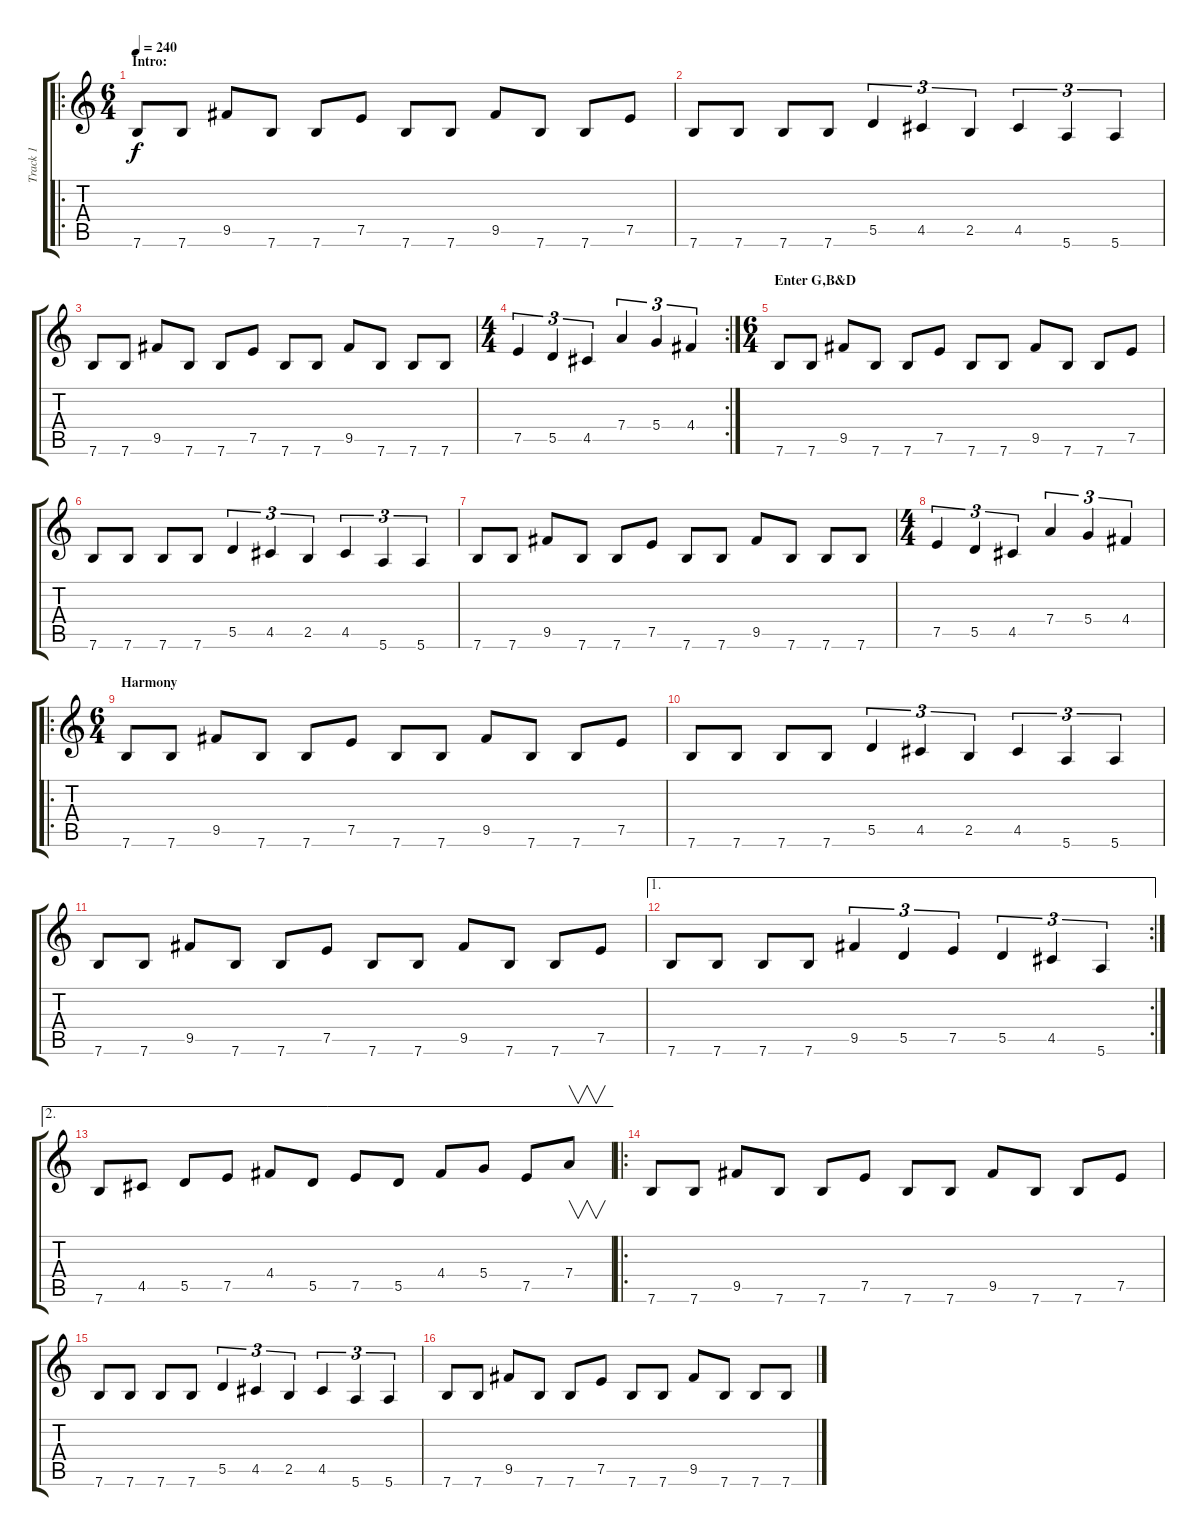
\track ("Track 1" "Track 1") {instrument distortionguitar}
\staff {score tabs}
\tuning (E4 B3 G3 D3 A2 E2) {hide}
\ro
\ts (6 4)
\section ("" "Intro:")
\tempo 240
\clef g2
\ks c
7.6.8{dy f instrument distortionguitar} 7.6.8 9.5.8 7.6.8 7.6.8 7.5.8 7.6.8 7.6.8 9.5.8 7.6.8 7.6.8 7.5.8 |
7.6.8 7.6.8 7.6.8 7.6.8 5.5.4{tu (3 2)} 4.5.4{tu (3 2)} 2.5.4{tu (3 2)} 4.5.4{tu (3 2)} 5.6.4{tu (3 2)} 5.6.4{tu (3 2)} |
7.6.8 7.6.8 9.5.8 7.6.8 7.6.8 7.5.8 7.6.8 7.6.8 9.5.8 7.6.8 7.6.8 7.6.8 |
\rc 2
\ts (4 4)
7.5.4{tu (3 2)} 5.5.4{tu (3 2)} 4.5.4{tu (3 2)} 7.4.4{tu (3 2)} 5.4.4{tu (3 2)} 4.4.4{tu (3 2)} |
\ts (6 4)
\section ("" "Enter G,B&D")
7.6.8 7.6.8 9.5.8 7.6.8 7.6.8 7.5.8 7.6.8 7.6.8 9.5.8 7.6.8 7.6.8 7.5.8 |
7.6.8 7.6.8 7.6.8 7.6.8 5.5.4{tu (3 2)} 4.5.4{tu (3 2)} 2.5.4{tu (3 2)} 4.5.4{tu (3 2)} 5.6.4{tu (3 2)} 5.6.4{tu (3 2)} |
7.6.8 7.6.8 9.5.8 7.6.8 7.6.8 7.5.8 7.6.8 7.6.8 9.5.8 7.6.8 7.6.8 7.6.8 |
\ts (4 4)
7.5.4{tu (3 2)} 5.5.4{tu (3 2)} 4.5.4{tu (3 2)} 7.4.4{tu (3 2)} 5.4.4{tu (3 2)} 4.4.4{tu (3 2)} |
\ro
\ts (6 4)
\section ("" "Harmony")
7.6.8 7.6.8 9.5.8 7.6.8 7.6.8 7.5.8 7.6.8 7.6.8 9.5.8 7.6.8 7.6.8 7.5.8 |
7.6.8 7.6.8 7.6.8 7.6.8 5.5.4{tu (3 2)} 4.5.4{tu (3 2)} 2.5.4{tu (3 2)} 4.5.4{tu (3 2)} 5.6.4{tu (3 2)} 5.6.4{tu (3 2)} |
7.6.8 7.6.8 9.5.8 7.6.8 7.6.8 7.5.8 7.6.8 7.6.8 9.5.8 7.6.8 7.6.8 7.5.8 |
\ae 1
\rc 2
7.6.8 7.6.8 7.6.8 7.6.8 9.5.4{tu (3 2)} 5.5.4{tu (3 2)} 7.5.4{tu (3 2)} 5.5.4{tu (3 2)} 4.5.4{tu (3 2)} 5.6.4{tu (3 2)} |
\ae 2
7.6.8 4.5.8 5.5.8 7.5.8 4.4.8 5.5.8 7.5.8 5.5.8 4.4.8 5.4.8 7.5.8 7.4.8{v} |
\ro
7.6.8 7.6.8 9.5.8 7.6.8 7.6.8 7.5.8 7.6.8 7.6.8 9.5.8 7.6.8 7.6.8 7.5.8 |
7.6.8 7.6.8 7.6.8 7.6.8 5.5.4{tu (3 2)} 4.5.4{tu (3 2)} 2.5.4{tu (3 2)} 4.5.4{tu (3 2)} 5.6.4{tu (3 2)} 5.6.4{tu (3 2)} |
7.6.8 7.6.8 9.5.8 7.6.8 7.6.8 7.5.8 7.6.8 7.6.8 9.5.8 7.6.8 7.6.8 7.6.8
